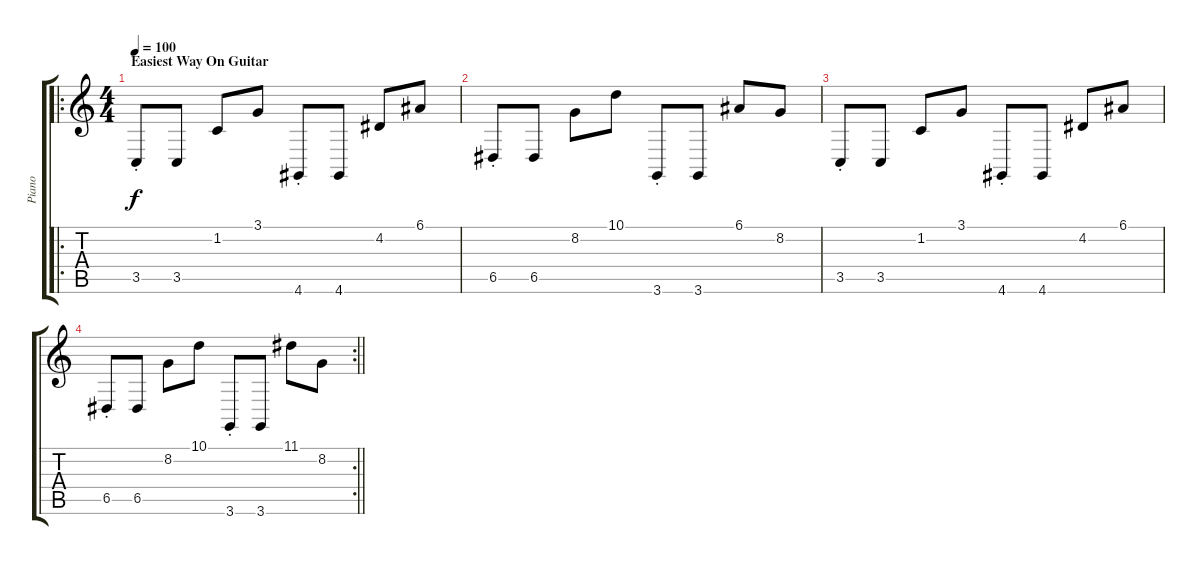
\track ("Piano" "Piano") {instrument acousticgrandpiano}
\staff {score tabs}
\tuning (E4 B3 G3 D3 A2 E2) {hide}
\ro
\ts (4 4)
\section ("" "Easiest Way On Guitar")
\tempo 100
\clef g2
\ks c
3.5{st}.8{dy f volume 16 instrument distortionguitar} 3.5.8 1.2.8 3.1.8 4.6{st}.8 4.6.8 4.2.8 6.1.8 |
6.5{st}.8 6.5.8 8.2.8 10.1.8 3.6{st}.8 3.6.8 6.1.8 8.2.8 |
3.5{st}.8 3.5.8 1.2.8 3.1.8 4.6{st}.8 4.6.8 4.2.8 6.1.8 |
\rc 2
\barLineRight lightlight
6.5{st}.8 6.5.8 8.2.8 10.1.8 3.6{st}.8 3.6.8 11.1.8 8.2.8
